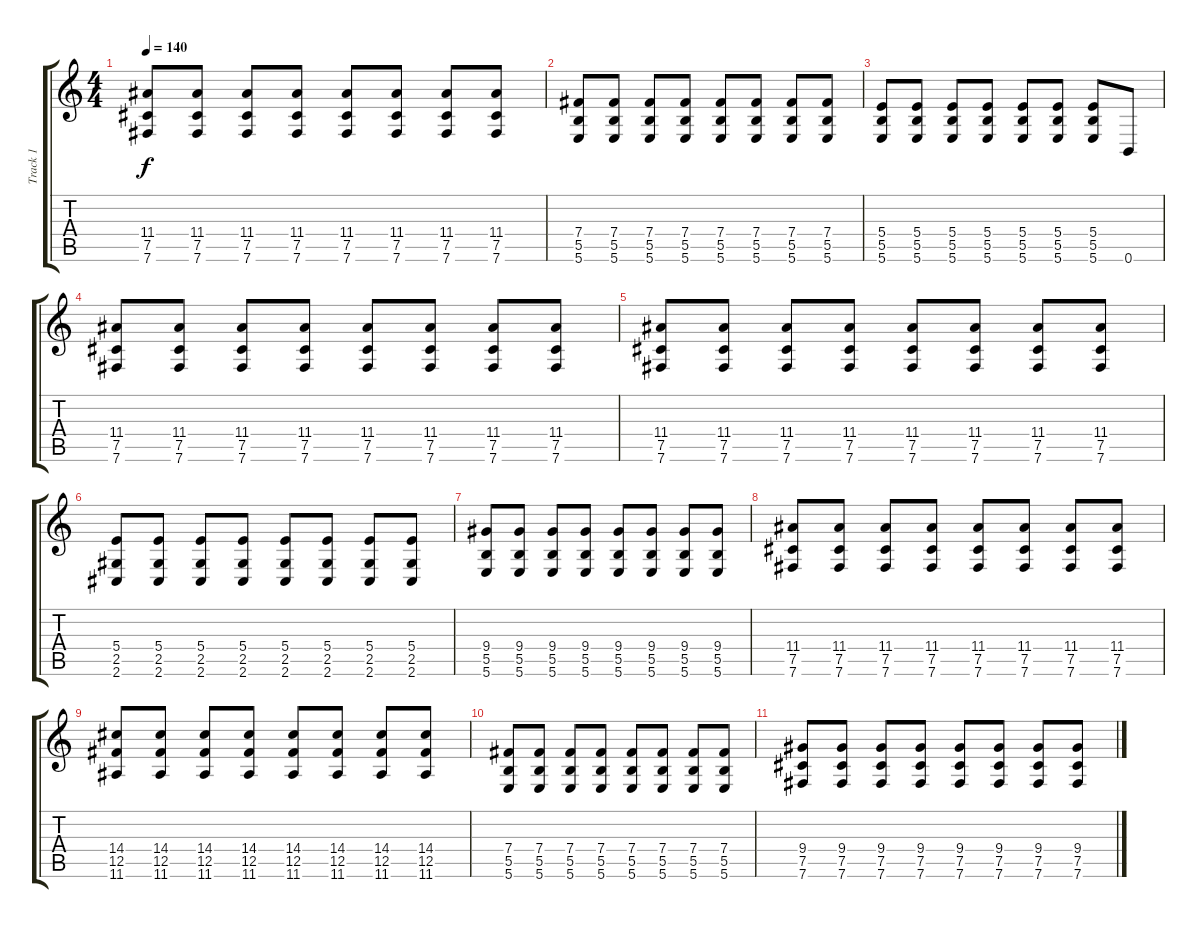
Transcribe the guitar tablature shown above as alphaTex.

\track ("Track 1" "Track 1") {instrument distortionguitar}
\staff {score tabs}
\tuning (Db4 Ab3 E3 B2 Gb2 B1) {hide}
\ts (4 4)
\tempo 140
\clef g2
\ks c
(11.4 7.5 7.6).8{dy f} (11.4 7.5 7.6).8 (11.4 7.5 7.6).8 (11.4 7.5 7.6).8 (11.4 7.5 7.6).8 (11.4 7.5 7.6).8 (11.4 7.5 7.6).8 (11.4 7.5 7.6).8 |
(7.4 5.5 5.6).8 (7.4 5.5 5.6).8 (7.4 5.5 5.6).8 (7.4 5.5 5.6).8 (7.4 5.5 5.6).8 (7.4 5.5 5.6).8 (7.4 5.5 5.6).8 (7.4 5.5 5.6).8 |
(5.4 5.5 5.6).8 (5.4 5.5 5.6).8 (5.4 5.5 5.6).8 (5.4 5.5 5.6).8 (5.4 5.5 5.6).8 (5.4 5.5 5.6).8 (5.4 5.5 5.6).8 0.6.8 |
(11.4 7.5 7.6).8 (11.4 7.5 7.6).8 (11.4 7.5 7.6).8 (11.4 7.5 7.6).8 (11.4 7.5 7.6).8 (11.4 7.5 7.6).8 (11.4 7.5 7.6).8 (11.4 7.5 7.6).8 |
(11.4 7.5 7.6).8 (11.4 7.5 7.6).8 (11.4 7.5 7.6).8 (11.4 7.5 7.6).8 (11.4 7.5 7.6).8 (11.4 7.5 7.6).8 (11.4 7.5 7.6).8 (11.4 7.5 7.6).8 |
(5.4 2.5 2.6).8 (5.4 2.5 2.6).8 (5.4 2.5 2.6).8 (5.4 2.5 2.6).8 (5.4 2.5 2.6).8 (5.4 2.5 2.6).8 (5.4 2.5 2.6).8 (5.4 2.5 2.6).8 |
(9.4 5.5 5.6).8 (9.4 5.5 5.6).8 (9.4 5.5 5.6).8 (9.4 5.5 5.6).8 (9.4 5.5 5.6).8 (9.4 5.5 5.6).8 (9.4 5.5 5.6).8 (9.4 5.5 5.6).8 |
(11.4 7.5 7.6).8 (11.4 7.5 7.6).8 (11.4 7.5 7.6).8 (11.4 7.5 7.6).8 (11.4 7.5 7.6).8 (11.4 7.5 7.6).8 (11.4 7.5 7.6).8 (11.4 7.5 7.6).8 |
(14.4 12.5 11.6).8 (14.4 12.5 11.6).8 (14.4 12.5 11.6).8 (14.4 12.5 11.6).8 (14.4 12.5 11.6).8 (14.4 12.5 11.6).8 (14.4 12.5 11.6).8 (14.4 12.5 11.6).8 |
(7.4 5.5 5.6).8 (7.4 5.5 5.6).8 (7.4 5.5 5.6).8 (7.4 5.5 5.6).8 (7.4 5.5 5.6).8 (7.4 5.5 5.6).8 (7.4 5.5 5.6).8 (7.4 5.5 5.6).8 |
(9.4 7.5 7.6).8 (9.4 7.5 7.6).8 (9.4 7.5 7.6).8 (9.4 7.5 7.6).8 (9.4 7.5 7.6).8 (9.4 7.5 7.6).8 (9.4 7.5 7.6).8 (9.4 7.5 7.6).8
